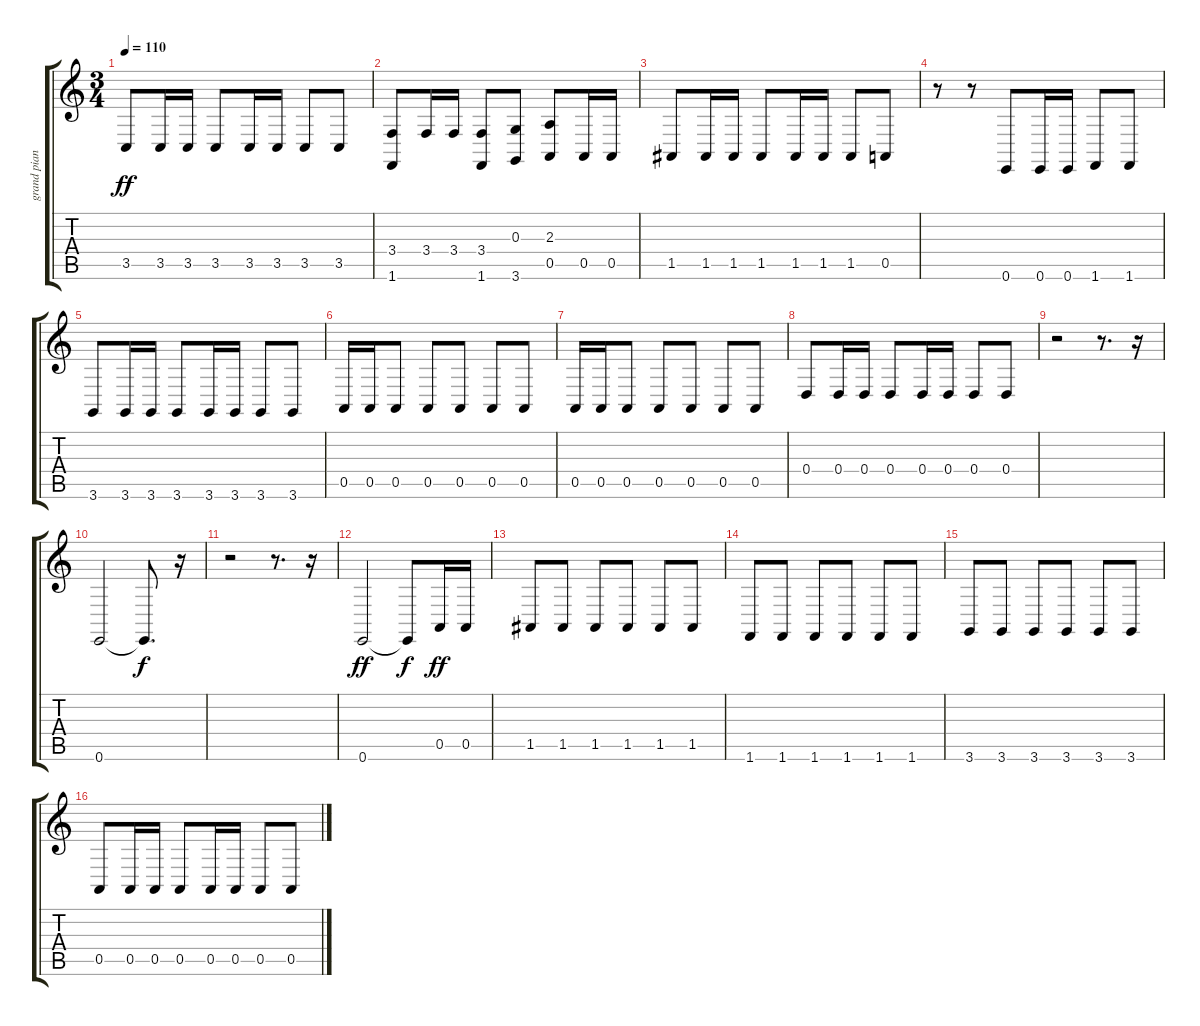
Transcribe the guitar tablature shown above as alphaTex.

\track ("grand piano" "grand pian") {instrument brightacousticpiano}
\staff {score tabs}
\tuning (E4 B3 G3 D3 A2 E2) {hide}
\ts (3 4)
\tempo 110
\clef g2
\ks c
3.5.8{dy ff} 3.5.16 3.5.16 3.5.8 3.5.16 3.5.16 3.5.8 3.5.8 |
(3.4 1.6).8 3.4.16 3.4.16 (3.4 1.6).8 (0.3 3.6).8 (2.3 0.5).8 0.5.16 0.5.16 |
1.5.8 1.5.16 1.5.16 1.5.8 1.5.16 1.5.16 1.5.8 0.5.8 |
r.8 r.8 0.6.8 0.6.16 0.6.16 1.6.8 1.6.8 |
3.6.8 3.6.16 3.6.16 3.6.8 3.6.16 3.6.16 3.6.8 3.6.8 |
0.5.16 0.5.16 0.5.8 0.5.8 0.5.8 0.5.8 0.5.8 |
0.5.16 0.5.16 0.5.8 0.5.8 0.5.8 0.5.8 0.5.8 |
0.4.8 0.4.16 0.4.16 0.4.8 0.4.16 0.4.16 0.4.8 0.4.8 |
r.2 r.8{d} r.16 |
0.6.2 0.6{t}.8{d dy f} r.16 |
r.2 r.8{d} r.16 |
0.6.2{dy ff} 0.6{t}.8{dy f} 0.5.16{dy ff} 0.5.16 |
1.5.8 1.5.8 1.5.8 1.5.8 1.5.8 1.5.8 |
1.6.8 1.6.8 1.6.8 1.6.8 1.6.8 1.6.8 |
3.6.8 3.6.8 3.6.8 3.6.8 3.6.8 3.6.8 |
0.5.8 0.5.16 0.5.16 0.5.8 0.5.16 0.5.16 0.5.8 0.5.8
